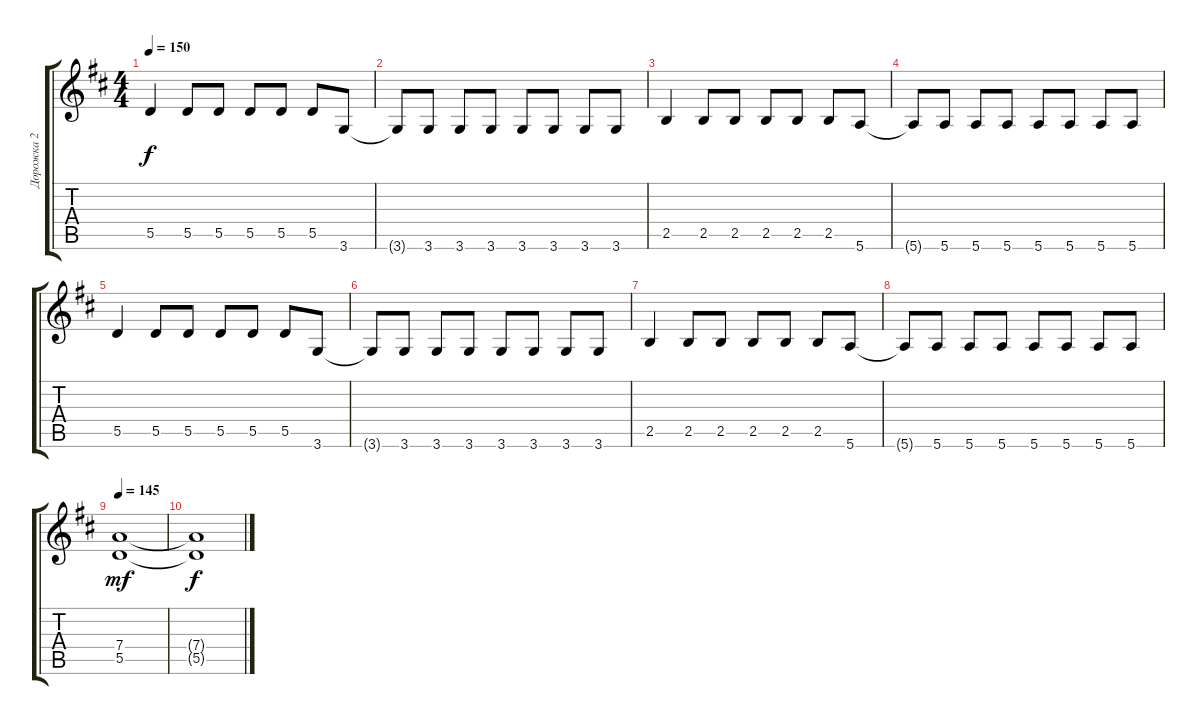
\track ("Дорожка 2" "Дорожка 2") {instrument distortionguitar}
\staff {score tabs}
\tuning (E4 B3 G3 D3 A2 E2) {hide}
\ts (4 4)
\tempo 150
\clef g2
\ks bminor
5.5.4{dy f} 5.5.8 5.5.8 5.5.8 5.5.8 5.5.8 3.6.8 |
3.6{t}.8 3.6.8 3.6.8 3.6.8 3.6.8 3.6.8 3.6.8 3.6.8 |
2.5.4 2.5.8 2.5.8 2.5.8 2.5.8 2.5.8 5.6.8 |
5.6{t}.8 5.6.8 5.6.8 5.6.8 5.6.8 5.6.8 5.6.8 5.6.8 |
5.5.4 5.5.8 5.5.8 5.5.8 5.5.8 5.5.8 3.6.8 |
3.6{t}.8 3.6.8 3.6.8 3.6.8 3.6.8 3.6.8 3.6.8 3.6.8 |
2.5.4 2.5.8 2.5.8 2.5.8 2.5.8 2.5.8 5.6.8 |
5.6{t}.8 5.6.8 5.6.8 5.6.8 5.6.8 5.6.8 5.6.8 5.6.8 |
\tempo 145
(7.4 5.5).1{dy mf} |
(7.4{t} 5.5{t}).1{dy f}
